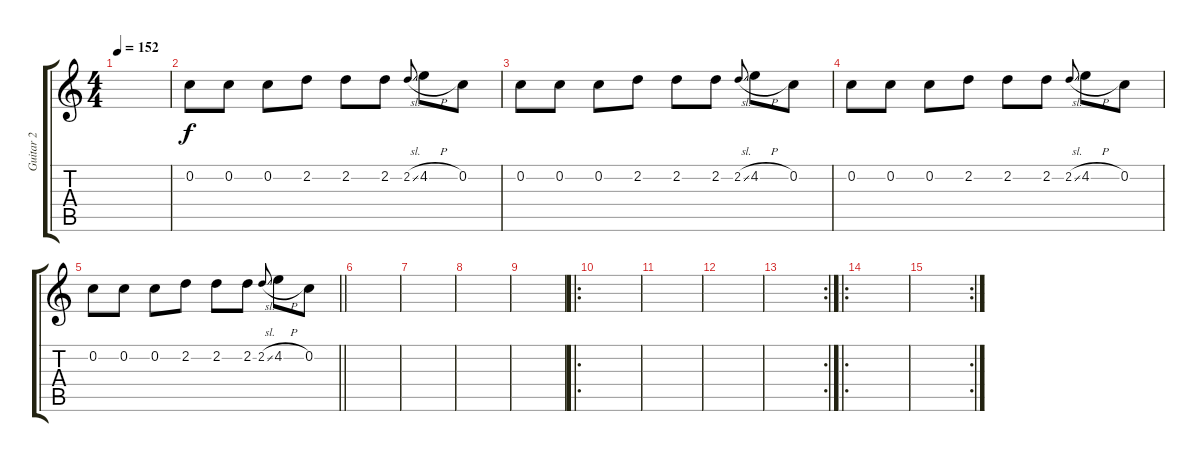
\track ("Guitar 2" "Guitar 2") {instrument overdrivenguitar}
\staff {score tabs}
\tuning (E4 C4 G3 C3 G2 C2) {hide}
\ts (4 4)
\tempo 152
\clef g2
\ks c
|
0.2.8 0.2.8 0.2.8 2.2.8 2.2.8 2.2.8 2.2{sl}.8{gr onbeat} 4.2{h}.8 0.2.8 |
0.2.8 0.2.8 0.2.8 2.2.8 2.2.8 2.2.8 2.2{sl}.8{gr onbeat} 4.2{h}.8 0.2.8 |
0.2.8 0.2.8 0.2.8 2.2.8 2.2.8 2.2.8 2.2{sl}.8{gr onbeat} 4.2{h}.8 0.2.8 |
\barLineRight lightlight
0.2.8 0.2.8 0.2.8 2.2.8 2.2.8 2.2.8 2.2{sl}.8{gr onbeat} 4.2{h}.8 0.2.8 |
|
|
|
|
\ro
|
|
|
\rc 2
|
\ro
|
\rc 2
